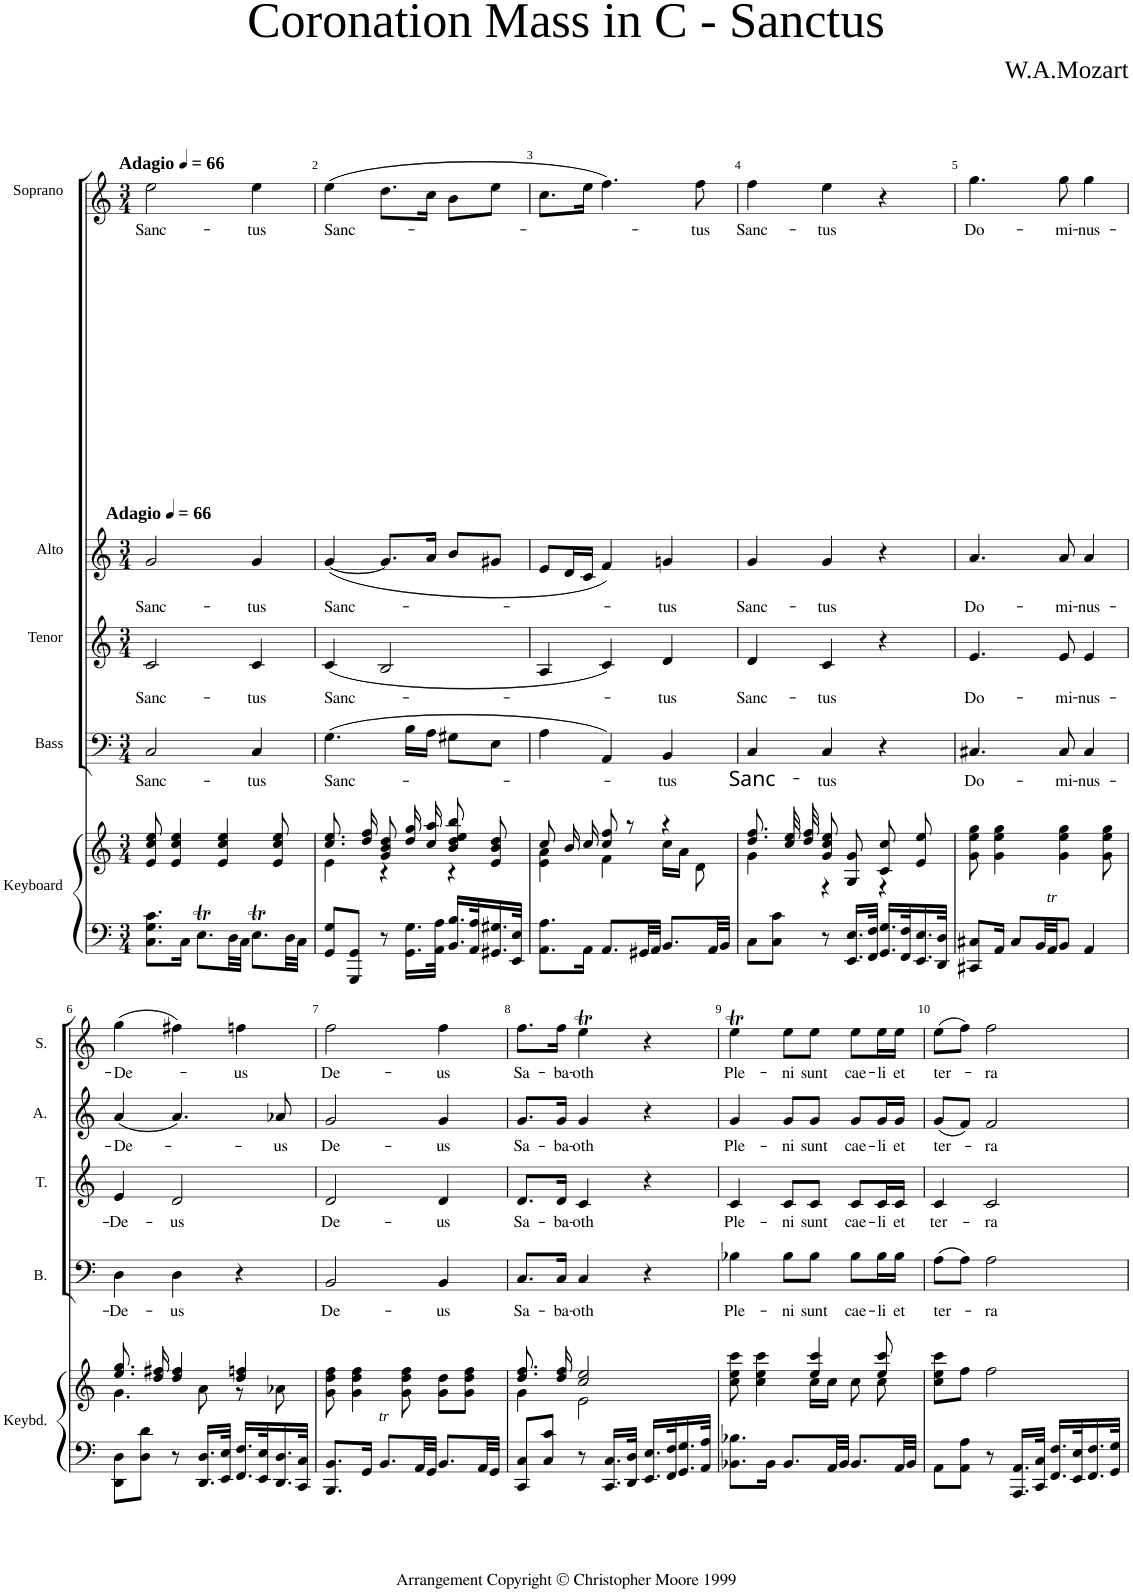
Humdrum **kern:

**kern	**kern	**kern	**text	**kern	**text	**kern	**text	**kern	**text
*part5	*part5	*part4	*part4	*part3	*part3	*part2	*part2	*part1	*part1
*staff6	*staff5	*staff4	*staff4	*staff3	*staff3	*staff2	*staff2	*staff1	*staff1
*I"Keyboard	*	*I"Bass	*	*I"Tenor	*	*I"Alto	*	*I"Soprano	*
*I'Keybd.	*	*I'B.	*	*I'T.	*	*I'A.	*	*I'S.	*
*clefF4	*clefG2	*clefF4	*	*clefG2	*	*clefG2	*	*clefG2	*
*k[]	*k[]	*k[]	*	*k[]	*	*k[]	*	*k[]	*
*M3/4	*M3/4	*M3/4	*	*M3/4	*	*M3/4	*	*M3/4	*
*MM66	*MM66	*MM66	*	*MM66	*	*MM66	*	*MM66	*
=1	=1	=1	=1	=1	=1	=1	=1	=1	=1
!	!	!	!	!	!	!	!	!LO:TX:b:B:t=Adagio	!
!	!	!	!	!	!	!	!	!LO:TX:a:B:t=Adagio	!
!	!	!	!LO:LY:b	!	!LO:LY:b	!	!LO:LY:b	!	!LO:LY:b
8.C\ 8.G\ 8.c\L	8e/ 8cc/ 8ee/	2C/	Sanc-	2c/	Sanc-	2g/	Sanc-	2ee\	Sanc-
.	4e/ 4cc/ 4ee/	.	.	.	.	.	.	.	.
16C\Jk	.	.	.	.	.	.	.	.	.
8.Et\L	.	.	.	.	.	.	.	.	.
.	4e/ 4cc/ 4ee/	.	.	.	.	.	.	.	.
32D\LL	.	.	.	.	.	.	.	.	.
32C\JJJ	.	.	.	.	.	.	.	.	.
!	!	!	!LO:LY:b	!	!LO:LY:b	!	!LO:LY:b	!	!LO:LY:b
8.Et\L	.	4C/	-tus	4c/	-tus	4g/	-tus	4ee\	-tus
.	8e/ 8cc/ 8ee/	.	.	.	.	.	.	.	.
32D\LL	.	.	.	.	.	.	.	.	.
32C\JJJ	.	.	.	.	.	.	.	.	.
=2	=2	=2	=2	=2	=2	=2	=2	=2	=2
*	*^	*	*	*	*	*	*	*	*
!	!	!	!	!LO:LY:b	!	!LO:LY:b	!	!LO:LY:b	!	!LO:LY:b
8GG/ 8G/L	8.cc/ 8.ee/	4e\	(4.G\	Sanc-	(4c/	Sanc-	([4g/	Sanc-	(4ee\	Sanc-
8GGG/ 8GG/J	.	.	.	.	.	.	.	.	.	.
.	16dd/ 16ff/	.	.	.	.	.	.	.	.	.
8r	8g/ 8b/ 8dd/	4r	.	.	2B/	.	8.g/L]	.	8.dd\L	.
16.GG\ 16.G\LL	16dd/ 16gg/	.	16B\LL	.	.	.	.	.	.	.
.	16cc/ 16aa/	.	16A\JJ	.	.	.	16a/Jk	.	16cc\Jk	.
32AA\ 32A\JJk	.	.	.	.	.	.	.	.	.	.
16.BB/ 16.B/LL	8b/ 8dd/ 8ee/ 8bb/	4r	8G#X\L	.	.	.	8b/L	.	8b\L	.
32AA/ 32A/K	.	.	.	.	.	.	.	.	.	.
16.GG#X/ 16.G#X/	8e/ 8b/ 8dd/	.	8E\J	.	.	.	8g#X/J	.	8ee\J	.
32EE/ 32E/JJk	.	.	.	.	.	.	.	.	.	.
=3	=3	=3	=3	=3	=3	=3	=3	=3	=3	=3
8.AA\ 8.A\L	8cc/	4e\ 4a\	4A\	.	4A/	.	8e/L	.	8.cc\L	.
.	16b/	.	.	.	.	.	16d/L	.	.	.
16AA\Jk	16cc/	.	.	.	.	.	16c/JJ	.	16ee\Jk	.
8.AA/L	8cc/ 8ff/	4f\	4AA/)	.	4c/)	.	4f/)	.	4.ff\)	.
.	8r	.	.	.	.	.	.	.	.	.
32GG#X/LL	.	.	.	.	.	.	.	.	.	.
32AA/JJJ	.	.	.	.	.	.	.	.	.	.
!	!	!	!	!LO:LY:b	!	!LO:LY:b	!	!LO:LY:b	!	!
8.BB/L	4r	16cc\LL	4BB/	-tus	4d/	-tus	4gn/	-tus	.	.
.	.	16a\JJ	.	.	.	.	.	.	.	.
!	!	!	!	!	!	!	!	!	!	!LO:LY:b
.	.	8d\	.	.	.	.	.	.	8ff\	-tus
32AA/LL	.	.	.	.	.	.	.	.	.	.
32BB/JJJ	.	.	.	.	.	.	.	.	.	.
=4	=4	=4	=4	=4	=4	=4	=4	=4	=4	=4
!	!	!	!	!LO:LY:b	!	!LO:LY:b	!	!LO:LY:b	!	!LO:LY:b
8C\L	8.dd/ 8.ff/	4g\	4C/	Sanc-	4d/	Sanc-	4g/	Sanc-	4ff\	Sanc-
8C\ 8c\J	.	.	.	.	.	.	.	.	.	.
.	32cc/ 32ee/	.	.	.	.	.	.	.	.	.
.	32dd/ 32ff/	.	.	.	.	.	.	.	.	.
!	!	!	!	!LO:LY:b	!	!LO:LY:b	!	!LO:LY:b	!	!LO:LY:b
8r	8g/ 8cc/ 8ee/	4r	4C/	-tus	4c/	-tus	4g/	-tus	4ee\	-tus
16.EE/ 16.E/LL	8G/ 8g/	.	.	.	.	.	.	.	.	.
32FF/ 32F/JJk	.	.	.	.	.	.	.	.	.	.
16.GG/ 16.G/LL	8c/ 8cc/	4r	4r	.	4r	.	4r	.	4r	.
32FF/ 32F/K	.	.	.	.	.	.	.	.	.	.
16.EE/ 16.E/	8e/ 8ee/	.	.	.	.	.	.	.	.	.
32DD/ 32D/JJk	.	.	.	.	.	.	.	.	.	.
*	*v	*v	*	*	*	*	*	*	*	*
=5	=5	=5	=5	=5	=5	=5	=5	=5	=5
!	!	!	!LO:LY:b	!	!LO:LY:b	!	!LO:LY:b	!	!LO:LY:b
8CC#X/ 8C#X/L	8g\ 8ee\ 8gg\	4.C#X/	Do-	4.e/	Do-	4.a/	Do-	4.gg\	Do-
16AA/Jk	4g\ 4ee\ 4gg\	.	.	.	.	.	.	.	.
8C#/L	.	.	.	.	.	.	.	.	.
32BB/LL	.	.	.	.	.	.	.	.	.
!LO:TX:a:i:t=tr	!	!	!	!	!	!	!	!	!
32AA/JJ	.	.	.	.	.	.	.	.	.
!	!	!	!LO:LY:b	!	!LO:LY:b	!	!LO:LY:b	!	!LO:LY:b
8BB/J	4g\ 4ee\ 4gg\	8C#/	-mi-	8e/	-mi-	8a/	-mi-	8gg\	-mi-
!	!	!	!LO:LY:b	!	!LO:LY:b	!	!LO:LY:b	!	!LO:LY:b
4AA/	.	4C#/	-nus-	4e/	-nus-	4a/	-nus-	4gg\	-nus-
.	8g\ 8ee\ 8gg\	.	.	.	.	.	.	.	.
!!LO:LB:g=z
=6	=6	=6	=6	=6	=6	=6	=6	=6	=6
*	*^	*	*	*	*	*	*	*	*
!	!	!	!	!LO:LY:b	!	!LO:LY:b	!	!LO:LY:b	!	!LO:LY:b
8DD\ 8D\L	8.ee/ 8.gg/	4.g\	4D\	-De-	4e/	-De-	(4a/	-De-	(4gg\	-De-
8D\ 8d\J	.	.	.	.	.	.	.	.	.	.
.	16dd/ 16ff#X/	.	.	.	.	.	.	.	.	.
!	!	!	!	!LO:LY:b	!	!LO:LY:b	!	!	!	!
8r	4dd/ 4ff#/	.	4D\	-us	2d/	-us	4.a/)	.	4ff#X\)	.
16.DD/ 16.D/LL	.	8a\	.	.	.	.	.	.	.	.
32EE/ 32E/JJk	.	.	.	.	.	.	.	.	.	.
!	!	!	!	!	!	!	!	!	!	!LO:LY:b
16.FF/ 16.F/LL	4dd/ 4ffn/	8r	4r	.	.	.	.	.	4ffn\	-us
32EE/ 32E/K	.	.	.	.	.	.	.	.	.	.
!	!	!	!	!	!	!	!	!LO:LY:b	!	!
16.DD/ 16.D/	.	8a-X\	.	.	.	.	8a-X/	-us	.	.
32CC/ 32C/JJk	.	.	.	.	.	.	.	.	.	.
*	*v	*v	*	*	*	*	*	*	*	*
=7	=7	=7	=7	=7	=7	=7	=7	=7	=7
!	!	!	!LO:LY:b	!	!LO:LY:b	!	!LO:LY:b	!	!LO:LY:b
8.BBB/ 8.BB/L	8g\ 8dd\ 8ff\	2BB/	De-	2d/	De-	2g/	De-	2ff\	De-
.	4g\ 4dd\ 4ff\	.	.	.	.	.	.	.	.
16GG/Jk	.	.	.	.	.	.	.	.	.
!LO:TX:a:i:t=tr	!	!	!	!	!	!	!	!	!
8.BB/L	.	.	.	.	.	.	.	.	.
.	8g\ 8dd\ 8ff\	.	.	.	.	.	.	.	.
32AA/LL	.	.	.	.	.	.	.	.	.
32GG/JJJ	.	.	.	.	.	.	.	.	.
!	!	!	!LO:LY:b	!	!LO:LY:b	!	!LO:LY:b	!	!LO:LY:b
8.BB/L	8g\ 8dd\L	4BB/	-us	4d/	-us	4g/	-us	4ff\	-us
.	8g\ 8dd\ 8ff\J	.	.	.	.	.	.	.	.
32AA/LL	.	.	.	.	.	.	.	.	.
32GG/JJJ	.	.	.	.	.	.	.	.	.
=8	=8	=8	=8	=8	=8	=8	=8	=8	=8
*	*^	*	*	*	*	*	*	*	*
!	!	!	!	!LO:LY:b	!	!LO:LY:b	!	!LO:LY:b	!	!LO:LY:b
8CC/ 8C/L	8.dd/ 8.ff/	4g\	8.C/L	Sa-	8.d/L	Sa-	8.g/L	Sa-	8.ff\L	Sa-
8C/ 8c/J	.	.	.	.	.	.	.	.	.	.
!	!	!	!	!LO:LY:b	!	!LO:LY:b	!	!LO:LY:b	!	!LO:LY:b
.	16dd/ 16ff/	.	16C/Jk	-ba-	16d/Jk	-ba-	16g/Jk	-ba-	16ff\Jk	-ba-
!	!	!	!	!LO:LY:b	!	!LO:LY:b	!	!LO:LY:b	!	!LO:LY:b
8r	2cc/ 2ee/	2e\	4C/	-oth	4c/	-oth	4g/	-oth	4eet\	-oth
16.CC/ 16.C/LL	.	.	.	.	.	.	.	.	.	.
32DD/ 32D/JJk	.	.	.	.	.	.	.	.	.	.
16.EE/ 16.E/LL	.	.	4r	.	4r	.	4r	.	4r	.
32FF/ 32F/K	.	.	.	.	.	.	.	.	.	.
16.GG/ 16.G/	.	.	.	.	.	.	.	.	.	.
32AA/ 32A/JJk	.	.	.	.	.	.	.	.	.	.
=9	=9	=9	=9	=9	=9	=9	=9	=9	=9	=9
!	!	!	!	!LO:LY:b	!	!LO:LY:b	!	!LO:LY:b	!	!LO:LY:b
8.BB-X\ 8.B-X\L	4ryy	8cc\ 8ee\ 8ccc\	4B-X\	Ple-	4c/	Ple-	4g/	Ple-	4eet\	Ple-
.	.	4cc\ 4ee\ 4ccc\	.	.	.	.	.	.	.	.
16BB-\Jk	.	.	.	.	.	.	.	.	.	.
!	!	!	!	!LO:LY:b	!	!LO:LY:b	!	!LO:LY:b	!	!LO:LY:b
8.BB-/L	8ryy	.	8B-\L	-ni	8c/L	-ni	8g/L	-ni	8ee\L	-ni
!	!	!	!	!LO:LY:b	!	!LO:LY:b	!	!LO:LY:b	!	!LO:LY:b
.	4ee/ 4ccc/	16cc\LL	8B-\J	sunt	8c/J	sunt	8g/J	sunt	8ee\J	sunt
32AA/LL	.	16cc\JJ	.	.	.	.	.	.	.	.
32BB-/JJJ	.	.	.	.	.	.	.	.	.	.
!	!	!	!	!LO:LY:b	!	!LO:LY:b	!	!LO:LY:b	!	!LO:LY:b
8.BB-/L	.	8cc\	8B-\L	cae-	8c/L	cae-	8g/L	cae-	8ee\L	cae-
!	!	!	!	!LO:LY:b	!	!LO:LY:b	!	!LO:LY:b	!	!LO:LY:b
.	8ee/ 8ccc/	8cc\	16B-\L	-li	16c/L	-li	16g/L	-li	16ee\L	-li
!	!	!	!	!LO:LY:b	!	!LO:LY:b	!	!LO:LY:b	!	!LO:LY:b
32AA/LL	.	.	16B-\JJ	et	16c/JJ	et	16g/JJ	et	16ee\JJ	et
32BB-/JJJ	.	.	.	.	.	.	.	.	.	.
*	*v	*v	*	*	*	*	*	*	*	*
=10	=10	=10	=10	=10	=10	=10	=10	=10	=10
!	!	!	!LO:LY:b	!	!LO:LY:b	!	!LO:LY:b	!	!LO:LY:b
8AA\L	8cc\ 8ee\ 8ccc\L	(8A\L	ter-	4c/	ter-	(8g/L	ter-	(8ee\L	ter-
8AA\ 8A\J	8ff\J	8A\J)	.	.	.	8f/J)	.	8ff\J)	.
!	!	!	!LO:LY:b	!	!LO:LY:b	!	!LO:LY:b	!	!LO:LY:b
8r	2ff\	2A\	-ra	2c/	-ra	2f/	-ra	2ff\	-ra
16.AAA/ 16.AA/LL	.	.	.	.	.	.	.	.	.
32CC/ 32C/JJk	.	.	.	.	.	.	.	.	.
16.FF/ 16.F/LL	.	.	.	.	.	.	.	.	.
32EE/ 32E/K	.	.	.	.	.	.	.	.	.
16.FF/ 16.F/	.	.	.	.	.	.	.	.	.
32GG/ 32G/JJk	.	.	.	.	.	.	.	.	.
=	=	=	=	=	=	=	=	=	=
*-	*-	*-	*-	*-	*-	*-	*-	*-	*-
